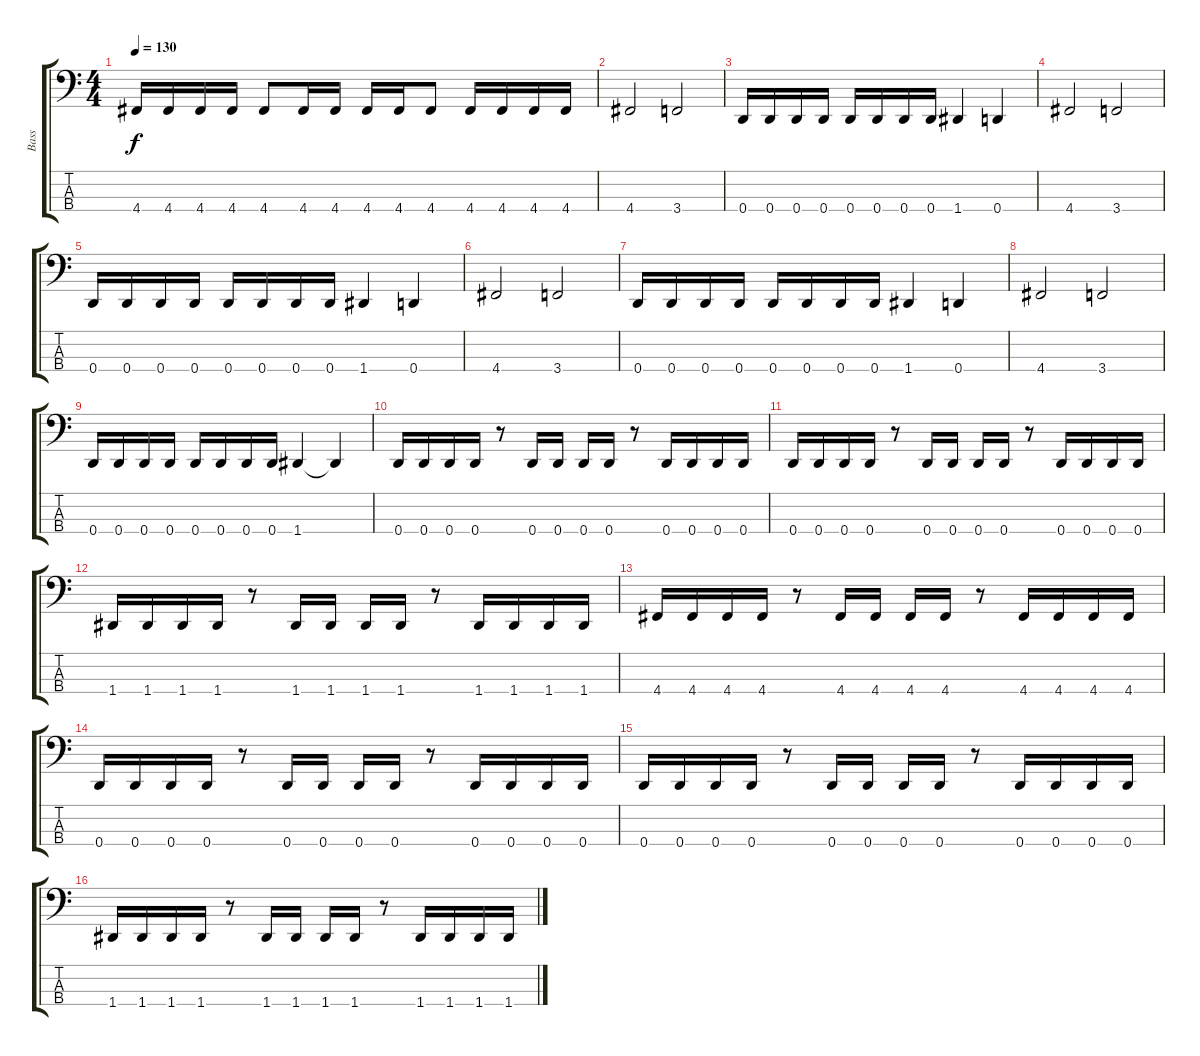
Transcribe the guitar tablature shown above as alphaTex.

\track ("Bass" "Bass") {instrument electricbassfinger}
\staff {score tabs}
\tuning (F2 C2 G1 D1) {hide}
\ts (4 4)
\tempo 130
\clef f4
\ks c
4.4.16{dy f} 4.4.16 4.4.16 4.4.16 4.4.8 4.4.16 4.4.16 4.4.16 4.4.16 4.4.8 4.4.16 4.4.16 4.4.16 4.4.16 |
4.4.2 3.4.2 |
0.4.16 0.4.16 0.4.16 0.4.16 0.4.16 0.4.16 0.4.16 0.4.16 1.4.4 0.4.4 |
4.4.2 3.4.2 |
0.4.16 0.4.16 0.4.16 0.4.16 0.4.16 0.4.16 0.4.16 0.4.16 1.4.4 0.4.4 |
4.4.2 3.4.2 |
0.4.16 0.4.16 0.4.16 0.4.16 0.4.16 0.4.16 0.4.16 0.4.16 1.4.4 0.4.4 |
4.4.2 3.4.2 |
0.4.16 0.4.16 0.4.16 0.4.16 0.4.16 0.4.16 0.4.16 0.4.16 1.4.4 1.4{t}.4 |
0.4.16 0.4.16 0.4.16 0.4.16 r.8 0.4.16 0.4.16 0.4.16 0.4.16 r.8 0.4.16 0.4.16 0.4.16 0.4.16 |
0.4.16 0.4.16 0.4.16 0.4.16 r.8 0.4.16 0.4.16 0.4.16 0.4.16 r.8 0.4.16 0.4.16 0.4.16 0.4.16 |
1.4.16 1.4.16 1.4.16 1.4.16 r.8 1.4.16 1.4.16 1.4.16 1.4.16 r.8 1.4.16 1.4.16 1.4.16 1.4.16 |
4.4.16 4.4.16 4.4.16 4.4.16 r.8 4.4.16 4.4.16 4.4.16 4.4.16 r.8 4.4.16 4.4.16 4.4.16 4.4.16 |
0.4.16 0.4.16 0.4.16 0.4.16 r.8 0.4.16 0.4.16 0.4.16 0.4.16 r.8 0.4.16 0.4.16 0.4.16 0.4.16 |
0.4.16 0.4.16 0.4.16 0.4.16 r.8 0.4.16 0.4.16 0.4.16 0.4.16 r.8 0.4.16 0.4.16 0.4.16 0.4.16 |
1.4.16 1.4.16 1.4.16 1.4.16 r.8 1.4.16 1.4.16 1.4.16 1.4.16 r.8 1.4.16 1.4.16 1.4.16 1.4.16
